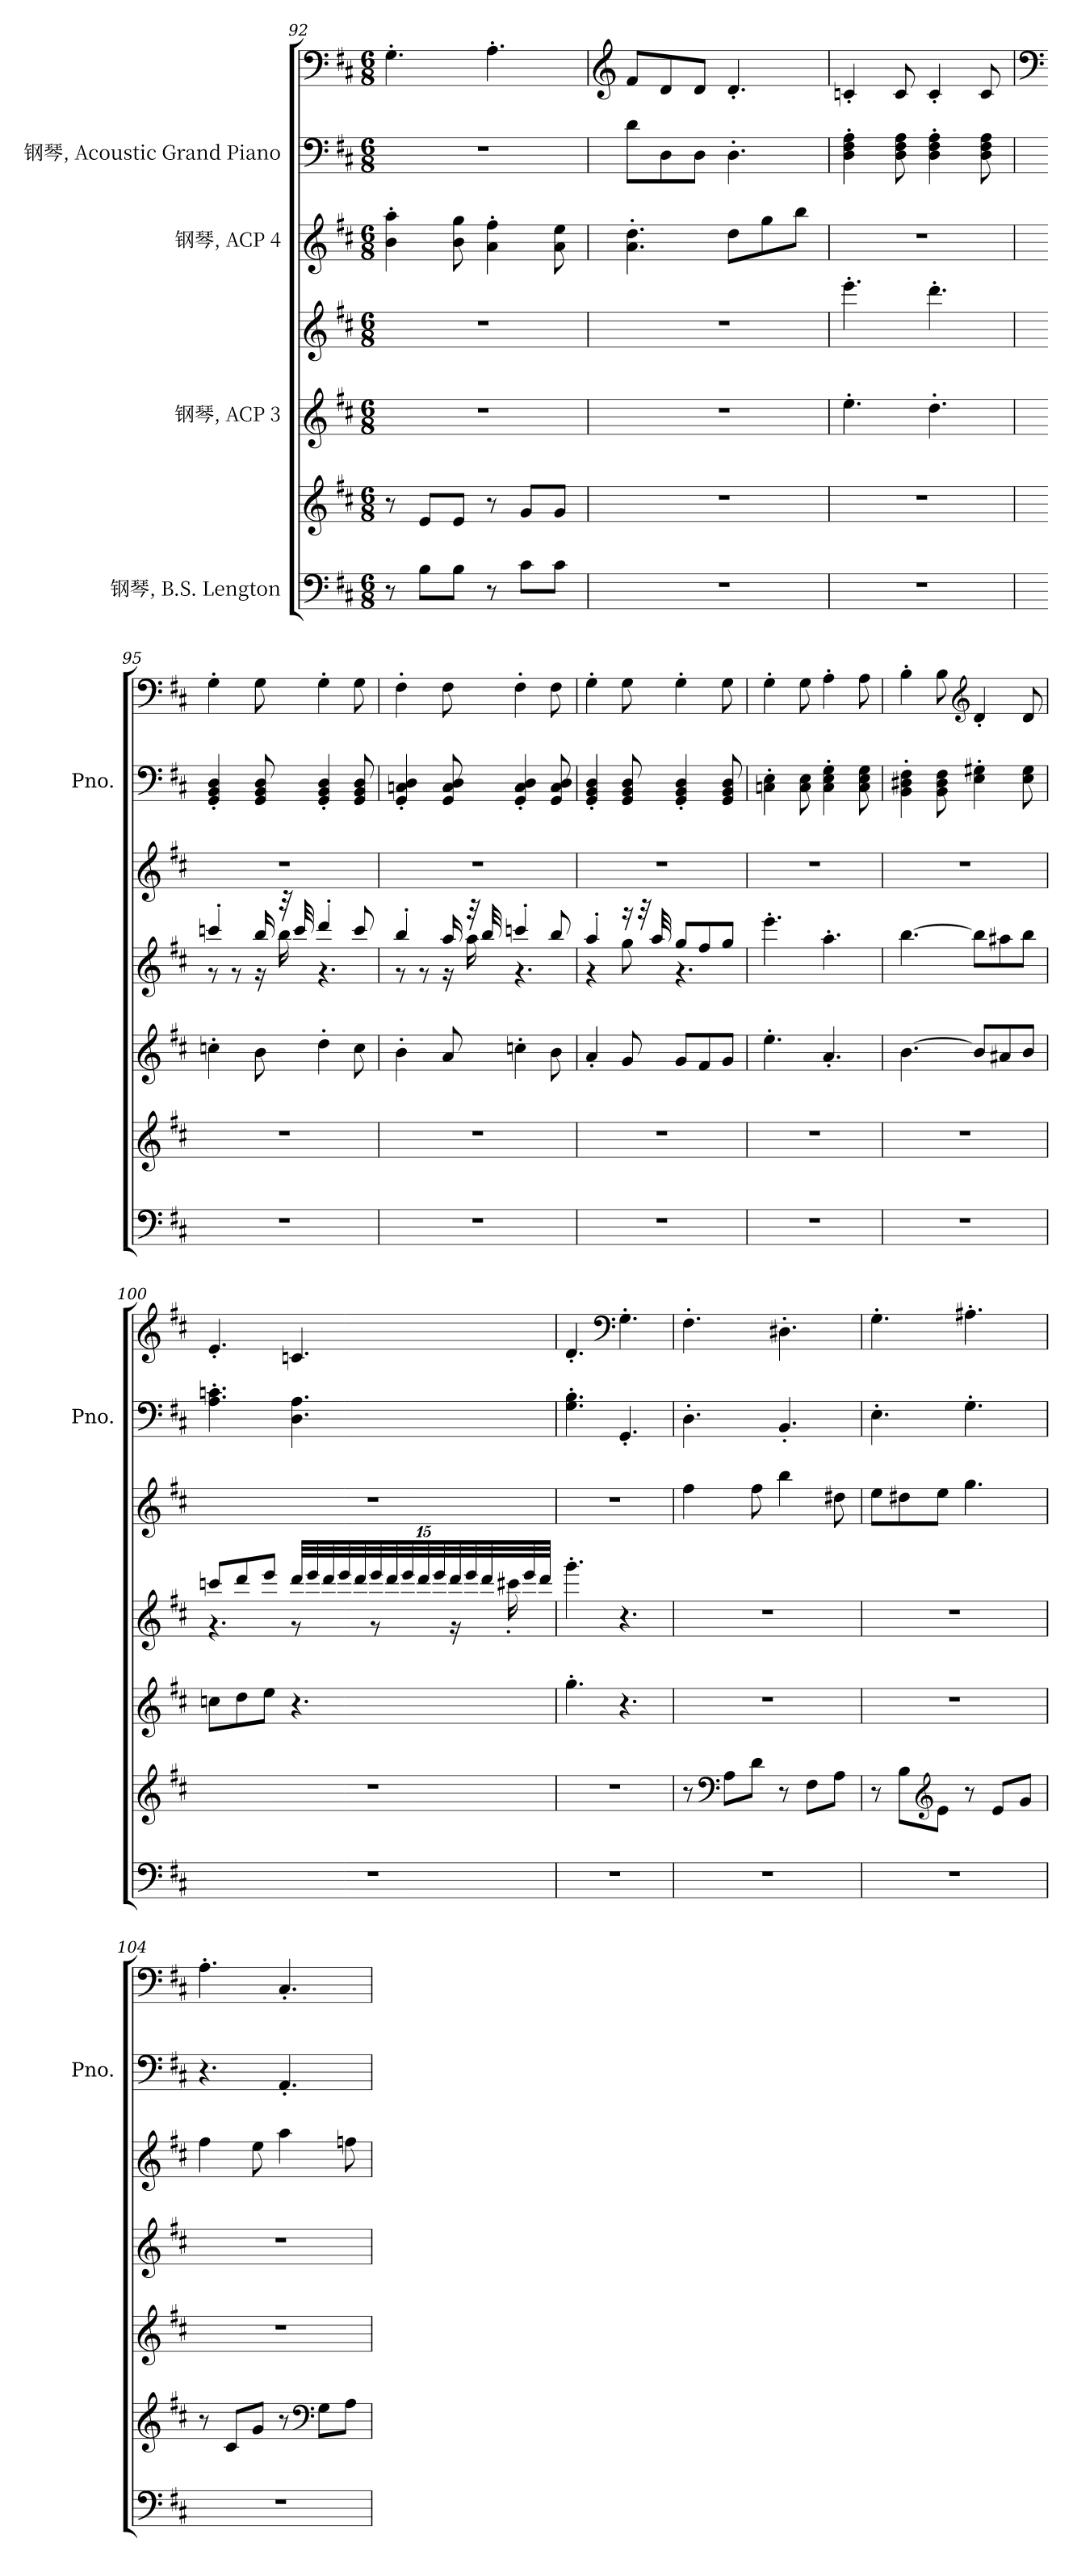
**kern	**kern	**kern	**kern	**kern	**kern	**kern
*part4	*part4	*part3	*part3	*part2	*part1	*part1
*staff7	*staff6	*staff5	*staff4	*staff3	*staff2	*staff1
*I"钢琴, B.S. Lengton	*	*I"钢琴, ACP 3	*	*I"钢琴, ACP 4	*I"钢琴, Acoustic Grand Piano	*
*	*	*	*	*	*I'Pno.	*
*clefF4	*clefG2	*clefG2	*clefG2	*clefG2	*clefF4	*clefF4
*k[f#c#]	*k[f#c#]	*k[f#c#]	*k[f#c#]	*k[f#c#]	*k[f#c#]	*k[f#c#]
*M6/8	*M6/8	*M6/8	*M6/8	*M6/8	*M6/8	*M6/8
=92	=92	=92	=92	=92	=92	=92
8r	8r	2.r	2.r	4b\' 4aa\'	2.r	4.G'\
8B\L	8e/L	.	.	.	.	.
8B\J	8e/J	.	.	8b\ 8gg\	.	.
8r	8r	.	.	4a\' 4ff#\'	.	4.A'\
8c#\L	8g/L	.	.	.	.	.
8c#\J	8g/J	.	.	8a\ 8ee\	.	.
=93	=93	=93	=93	=93	=93	=93
*	*	*	*	*	*	*clefG2
2.r	2.r	2.r	2.r	4.a\' 4.dd\'	8d\L	8f#/L
.	.	.	.	.	8D\	8d/
.	.	.	.	.	8D\J	8d/J
.	.	.	.	8dd\L	4.D'\	4.d'/
.	.	.	.	8gg\	.	.
.	.	.	.	8bb\J	.	.
=94	=94	=94	=94	=94	=94	=94
2.r	2.r	4.ee'\	4.eee'\	2.r	4D\' 4F#\' 4A\'	4cn'/
.	.	.	.	.	8D\ 8F#\ 8A\	8c/
.	.	4.dd'\	4.ddd'\	.	4D\' 4F#\' 4A\'	4c'/
.	.	.	.	.	8D\ 8F#\ 8A\	8c/
!!LO:PB:g=z
=95	=95	=95	=95	=95	=95	=95
*	*	*	*	*	*	*clefF4
*	*	*	*^	*	*	*
2.r	2.r	4ccn'\	4cccn'/	8r	2.r	4GG/' 4BB/' 4D/'	4G'\
.	.	.	.	8r	.	.	.
.	.	8b\	16bb/	16r	.	8GG/ 8BB/ 8D/	8G\
.	.	.	32r	16bb\	.	.	.
.	.	.	32ccc/	.	.	.	.
.	.	4dd'\	4ddd'/	4.r	.	4GG/' 4BB/' 4D/'	4G'\
.	.	8cc\	8ccc/	.	.	8GG/ 8BB/ 8D/	8G\
=96	=96	=96	=96	=96	=96	=96	=96
2.r	2.r	4b'\	4bb'/	8r	2.r	4GG/' 4Cn/' 4D/'	4F#'\
.	.	.	.	8r	.	.	.
.	.	8a/	16aa/	16r	.	8GG/ 8C/ 8D/	8F#\
.	.	.	32r	16aa\	.	.	.
.	.	.	32bb/	.	.	.	.
.	.	4ccn'\	4cccn'/	4.r	.	4GG/' 4C/' 4D/'	4F#'\
.	.	8b\	8bb/	.	.	8GG/ 8C/ 8D/	8F#\
=97	=97	=97	=97	=97	=97	=97	=97
2.r	2.r	4a'/	4aa'/	4r	2.r	4GG/' 4BB/' 4D/'	4G'\
.	.	8g/	16r	8gg\	.	8GG/ 8BB/ 8D/	8G\
.	.	.	32r	.	.	.	.
.	.	.	32aa/	.	.	.	.
.	.	8g/L	8gg/L	4.r	.	4GG/' 4BB/' 4D/'	4G'\
.	.	8f#/	8ff#/	.	.	.	.
.	.	8g/J	8gg/J	.	.	8GG/ 8BB/ 8D/	8G\
*	*	*	*v	*v	*	*	*
=98	=98	=98	=98	=98	=98	=98
2.r	2.r	4.ee'\	4.eee'\	2.r	4Cn\' 4E\'	4G'\
.	.	.	.	.	8C\ 8E\	8G\
.	.	4.a'/	4.aa'\	.	4C\' 4E\' 4G\'	4A'\
.	.	.	.	.	8C\ 8E\ 8G\	8A\
!!LO:PB:g=z
=99	=99	=99	=99	=99	=99	=99
2.r	2.r	[4.b\	[4.bb\	2.r	4BB\' 4D#X\' 4F#\'	4B'\
.	.	.	.	.	8BB\ 8D#\ 8F#\	8B\
*	*	*	*	*	*	*clefG2
.	.	8b/L]	8bb\L]	.	4E\' 4G#X\'	4d'/
.	.	8a#X/	8aa#X\	.	.	.
.	.	8b/J	8bb\J	.	8E\ 8G#\	8d/
=100	=100	=100	=100	=100	=100	=100
*	*	*	*^	*	*	*
2.r	2.r	8ccn\L	8cccn/L	4.r	2.r	4.A\' 4.cn\'	4.e'/
.	.	8dd\	8ddd/	.	.	.	.
.	.	8ee\J	8eee/J	.	.	.	.
*	*	*	*Xbrackettup	*	*	*	*
.	.	4.r	40ddd/LLL	8r	.	4.D\ 4.A\	4.cn/
.	.	.	40eee/	.	.	.	.
.	.	.	40ddd/	.	.	.	.
.	.	.	40eee/	.	.	.	.
.	.	.	40ddd/	.	.	.	.
.	.	.	40eee/	8r	.	.	.
.	.	.	40ddd/	.	.	.	.
.	.	.	40eee/	.	.	.	.
.	.	.	40ddd/	.	.	.	.
.	.	.	40eee/	.	.	.	.
.	.	.	40ddd/	16r	.	.	.
.	.	.	40eee/	.	.	.	.
.	.	.	40ddd/	.	.	.	.
.	.	.	.	16ccc#X'\	.	.	.
.	.	.	40eee/	.	.	.	.
.	.	.	40ddd/JJJ	.	.	.	.
*	*	*	*v	*v	*	*	*
!!LO:PB:g=z
=101	=101	=101	=101	=101	=101	=101
2.r	2.r	4.gg'\	4.ggg'\	2.r	4.G\' 4.B\'	4.d'/
*	*	*	*	*	*	*clefF4
.	.	4.r	4.r	.	4.GG'/	4.G'\
=102	=102	=102	=102	=102	=102	=102
2.r	8r	2.r	2.r	4ff#\	4.D'\	4.F#'\
*	*clefF4	*	*	*	*	*
.	8A\L	.	.	.	.	.
.	8d\J	.	.	8ff#\	.	.
.	8r	.	.	4bb\	4.BB'/	4.D#X'\
.	8F#\L	.	.	.	.	.
.	8A\J	.	.	8dd#X\	.	.
=103	=103	=103	=103	=103	=103	=103
2.r	8r	2.r	2.r	8ee\L	4.E'\	4.G'\
.	8B\L	.	.	8dd#X\	.	.
*	*clefG2	*	*	*	*	*
.	8e\J	.	.	8ee\J	.	.
.	8r	.	.	4.gg\	4.G'\	4.A#X'\
.	8e/L	.	.	.	.	.
.	8g/J	.	.	.	.	.
=104	=104	=104	=104	=104	=104	=104
2.r	8r	2.r	2.r	4ff#\	4.r	4.A'\
.	8c#/L	.	.	.	.	.
.	8g/J	.	.	8ee\	.	.
.	8r	.	.	4aa\	4.AA'/	4.C#'/
*	*clefF4	*	*	*	*	*
.	8G\L	.	.	.	.	.
.	8A\J	.	.	8ffn\	.	.
=	=	=	=	=	=	=
*-	*-	*-	*-	*-	*-	*-
